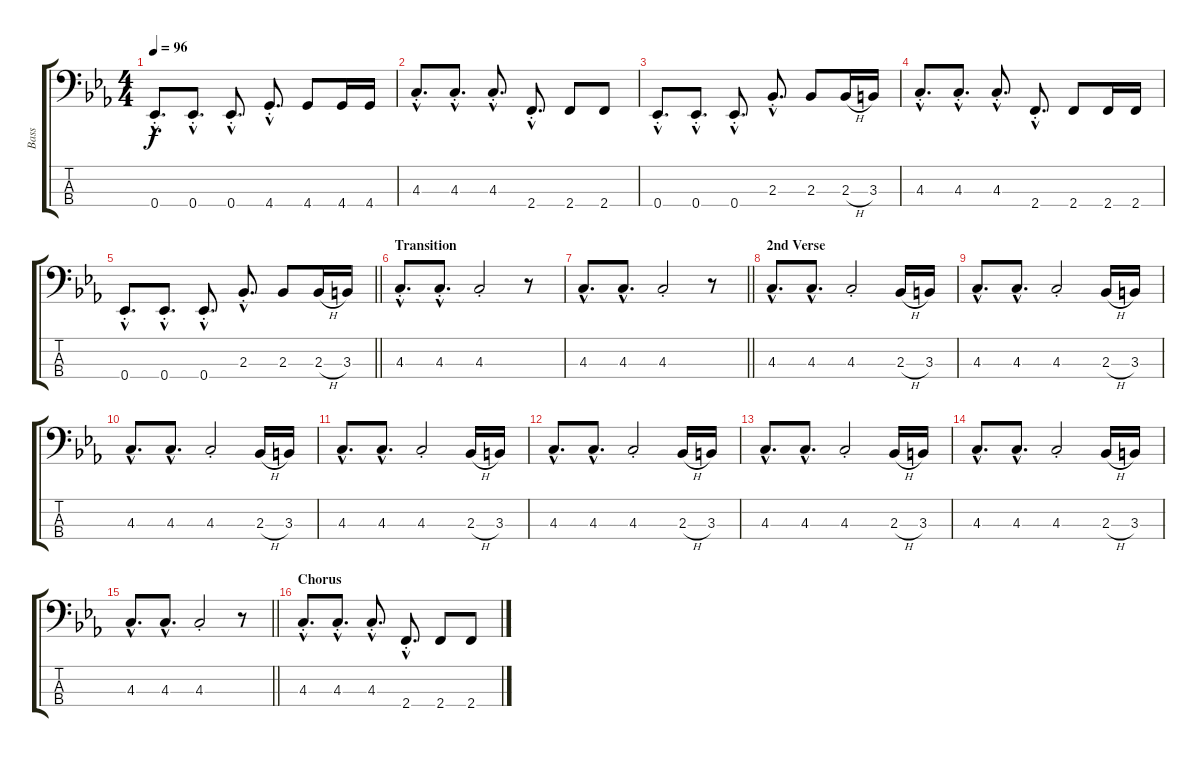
\track ("Bass" "Bass") {instrument electricbassfinger}
\staff {score tabs}
\tuning (Gb2 Db2 Ab1 Eb1) {hide}
\ts (4 4)
\tempo 96
\clef f4
\ks eb
0.4{hac st}.8{d dy f} 0.4{hac st}.8{d} 0.4{hac st}.8{d} 4.4{hac st}.8{d} 4.4.8 4.4.16 4.4.16 |
4.3{hac st}.8{d} 4.3{hac st}.8{d} 4.3{hac st}.8{d} 2.4{hac st}.8{d} 2.4.8 2.4.8 |
0.4{hac st}.8{d} 0.4{hac st}.8{d} 0.4{hac st}.8{d} 2.3{hac st}.8{d} 2.3.8 2.3{h}.16 3.3.16 |
4.3{hac st}.8{d} 4.3{hac st}.8{d} 4.3{hac st}.8{d} 2.4{hac st}.8{d} 2.4.8 2.4.16 2.4.16 |
\barLineRight lightlight
0.4{hac st}.8{d} 0.4{hac st}.8{d} 0.4{hac st}.8{d} 2.3{hac st}.8{d} 2.3.8 2.3{h}.16 3.3.16 |
\section ("" "Transition")
4.3{hac st}.8{d} 4.3{hac st}.8{d} 4.3{st}.2 r.8 |
\barLineRight lightlight
4.3{hac}.8{d} 4.3{hac}.8{d} 4.3{st}.2 r.8 |
\section ("" "2nd Verse")
4.3{hac}.8{d} 4.3{hac}.8{d} 4.3{st}.2 2.3{h}.16 3.3.16 |
4.3{hac}.8{d} 4.3{hac}.8{d} 4.3{st}.2 2.3{h}.16 3.3.16 |
4.3{hac}.8{d} 4.3{hac}.8{d} 4.3{st}.2 2.3{h}.16 3.3.16 |
4.3{hac}.8{d} 4.3{hac}.8{d} 4.3{st}.2 2.3{h}.16 3.3.16 |
4.3{hac}.8{d} 4.3{hac}.8{d} 4.3{st}.2 2.3{h}.16 3.3.16 |
4.3{hac}.8{d} 4.3{hac}.8{d} 4.3{st}.2 2.3{h}.16 3.3.16 |
4.3{hac}.8{d} 4.3{hac}.8{d} 4.3{st}.2 2.3{h}.16 3.3.16 |
\barLineRight lightlight
4.3{hac}.8{d} 4.3{hac}.8{d} 4.3{st}.2 r.8 |
\section ("" "Chorus")
4.3{hac st}.8{d} 4.3{hac st}.8{d} 4.3{hac st}.8{d} 2.4{hac st}.8{d} 2.4.8 2.4.8
